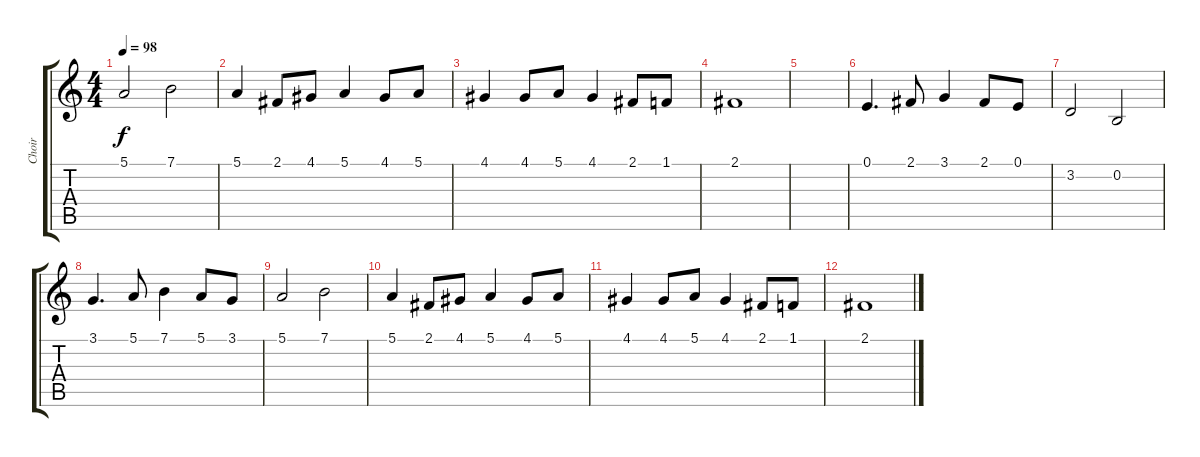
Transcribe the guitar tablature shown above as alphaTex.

\track ("Choir" "Choir") {instrument choiraahs}
\staff {score tabs}
\tuning (E4 B3 G3 D3 A2 E2) {hide}
\ts (4 4)
\tempo 98
\clef g2
\ks c
5.1.2{dy f} 7.1.2 |
5.1.4 2.1.8 4.1.8 5.1.4 4.1.8 5.1.8 |
4.1.4 4.1.8 5.1.8 4.1.4 2.1.8 1.1.8 |
2.1.1 |
|
0.1.4{d} 2.1.8 3.1.4 2.1.8 0.1.8 |
3.2.2 0.2.2 |
3.1.4{d} 5.1.8 7.1.4 5.1.8 3.1.8 |
5.1.2 7.1.2 |
5.1.4 2.1.8 4.1.8 5.1.4 4.1.8 5.1.8 |
4.1.4 4.1.8 5.1.8 4.1.4 2.1.8 1.1.8 |
2.1.1
